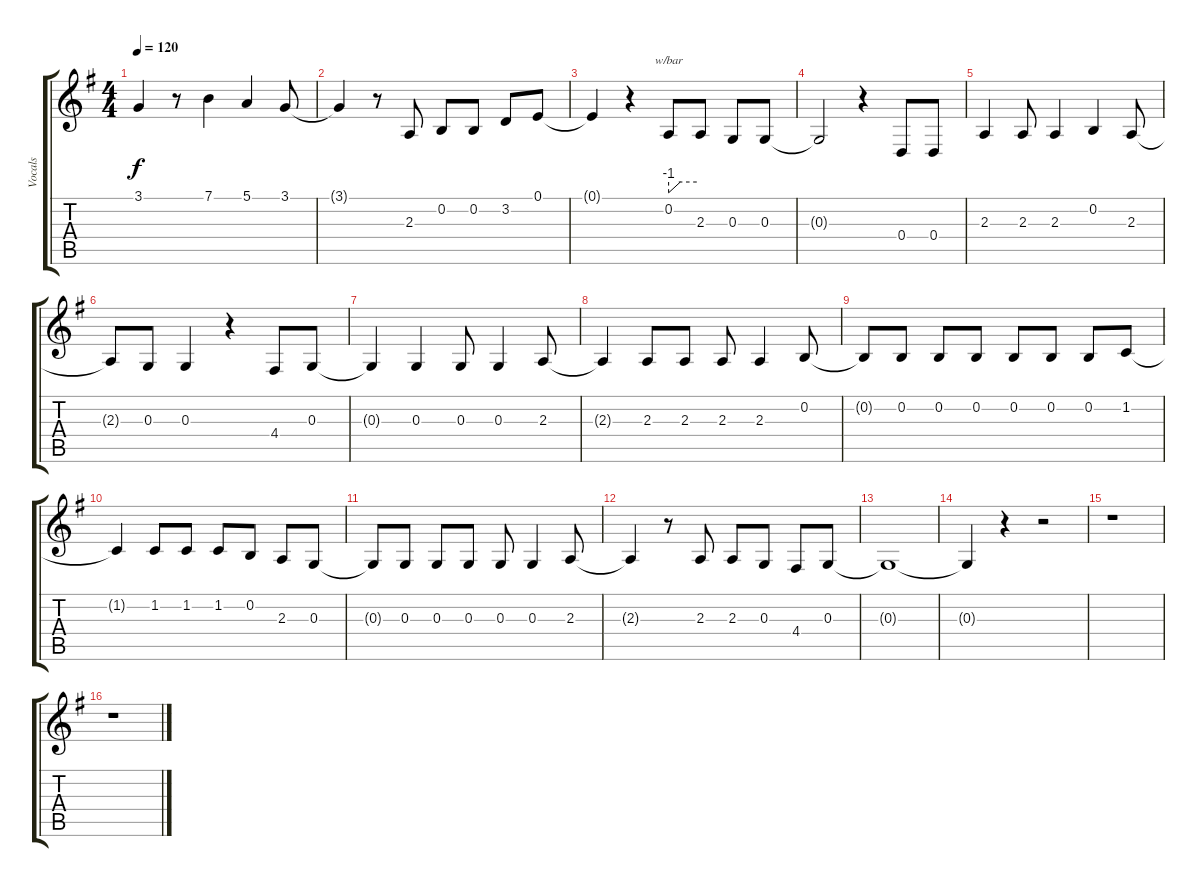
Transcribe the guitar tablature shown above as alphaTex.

\track ("Vocals" "Vocals") {instrument synthvoice}
\staff {score tabs}
\tuning (E4 B3 G3 D3 A2 E2) {hide}
\ts (4 4)
\tempo 120
\clef g2
\ks g
3.1{t}.4{dy f} r.8 7.1.4 5.1.4 3.1.8 |
3.1{t}.4 r.8 2.3.8 0.2.8 0.2.8 3.2.8 0.1.8 |
0.1{t}.4 r.4 0.2.8{tbe (custom default 0 -4 25 0 60 0)} 2.3.8 0.3.8 0.3.8 |
0.3{t}.2 r.4 0.4.8 0.4.8 |
2.3.4 2.3.8 2.3.4 0.2.4 2.3.8 |
2.3{t}.8 0.3.8 0.3.4 r.4 4.4.8 0.3.8 |
0.3{t}.4 0.3.4 0.3.8 0.3.4 2.3.8 |
2.3{t}.4 2.3.8 2.3.8 2.3.8 2.3.4 0.2.8 |
0.2{t}.8 0.2.8 0.2.8 0.2.8 0.2.8 0.2.8 0.2.8 1.2.8 |
1.2{t}.4 1.2.8 1.2.8 1.2.8 0.2.8 2.3.8 0.3.8 |
0.3{t}.8 0.3.8 0.3.8 0.3.8 0.3.8 0.3.4 2.3.8 |
2.3{t}.4 r.8 2.3.8 2.3.8 0.3.8 4.4.8 0.3.8 |
0.3{t}.1 |
0.3{t}.4 r.4 r.2 |
r.1 |
r.1
